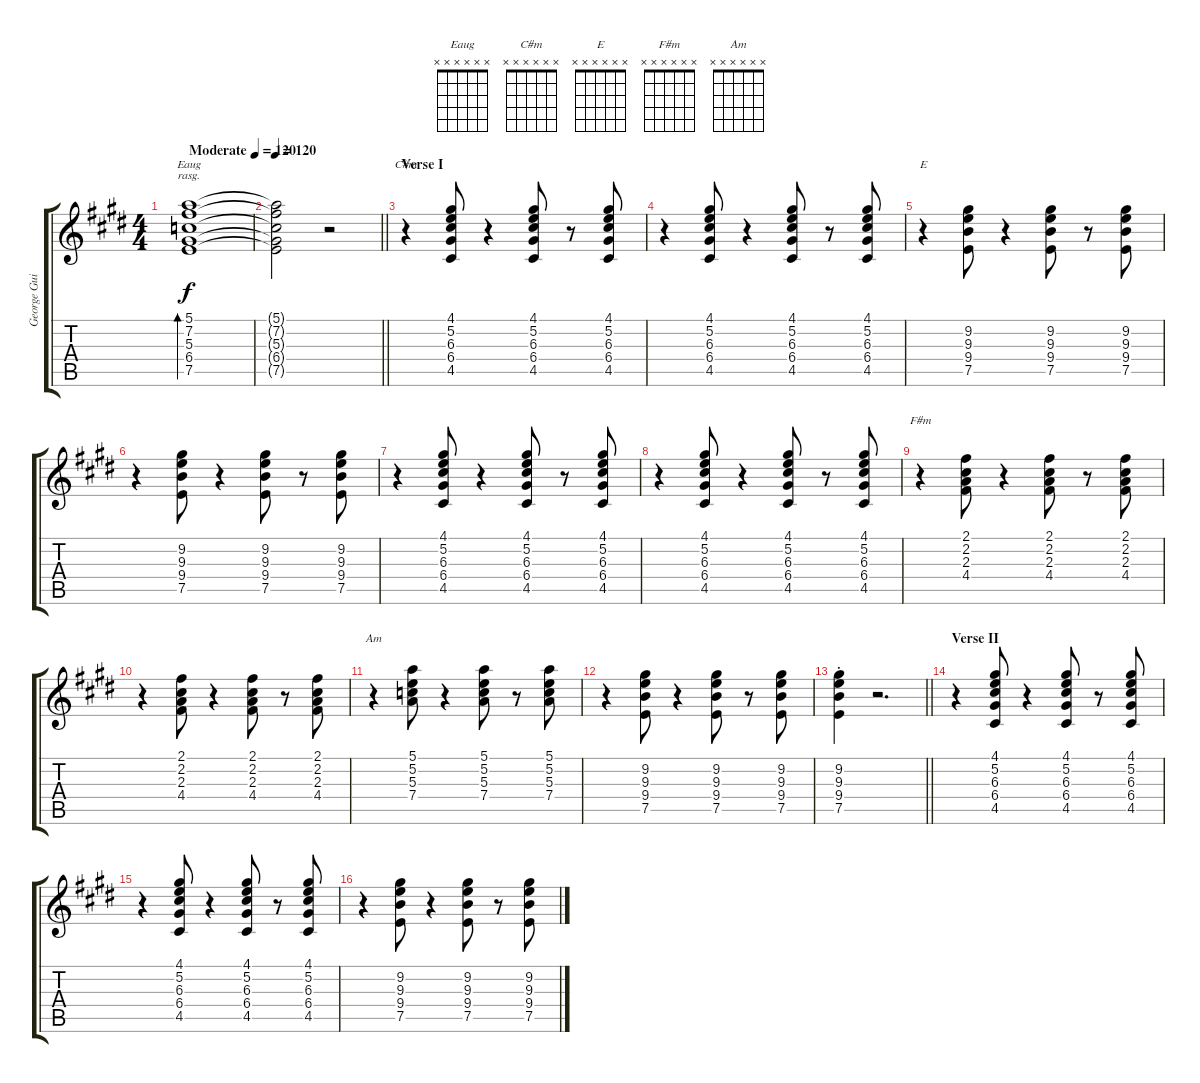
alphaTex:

\track ("George Guitar" "George Gui") {instrument electricguitarclean}
\staff {score tabs}
\tuning (E4 B3 G3 D3 A2 E2) {hide}
\chord ("Eaug" x x x x x x)
\chord ("C#m" x x x x x x)
\chord ("E" x x x x x x)
\chord ("F#m" x x x x x x)
\chord ("Am" x x x x x x)
\ts (4 4)
\tempo (120 "Moderate")
\clef g2
\ks e
(5.1 7.2 5.3 6.4 7.5).1{bd 240 ch "Eaug" rasg ii dy f instrument electricguitarclean} |
\tempo 120
\barLineRight lightlight
(5.1{t} 7.2{t} 5.3{t} 6.4{t} 7.5{t}).2 r.2 |
\section ("" "Verse I")
r.4{ch "C#m"} (4.1 5.2 6.3 6.4 4.5).8 r.4 (4.1 5.2 6.3 6.4 4.5).8 r.8 (4.1 5.2 6.3 6.4 4.5).8 |
r.4 (4.1 5.2 6.3 6.4 4.5).8 r.4 (4.1 5.2 6.3 6.4 4.5).8 r.8 (4.1 5.2 6.3 6.4 4.5).8 |
r.4{ch "E"} (9.2 9.3 9.4 7.5).8 r.4 (9.2 9.3 9.4 7.5).8 r.8 (9.2 9.3 9.4 7.5).8 |
r.4 (9.2 9.3 9.4 7.5).8 r.4 (9.2 9.3 9.4 7.5).8 r.8 (9.2 9.3 9.4 7.5).8 |
r.4 (4.1 5.2 6.3 6.4 4.5).8 r.4 (4.1 5.2 6.3 6.4 4.5).8 r.8 (4.1 5.2 6.3 6.4 4.5).8 |
r.4 (4.1 5.2 6.3 6.4 4.5).8 r.4 (4.1 5.2 6.3 6.4 4.5).8 r.8 (4.1 5.2 6.3 6.4 4.5).8 |
r.4{ch "F#m"} (2.1 2.2 2.3 4.4).8 r.4 (2.1 2.2 2.3 4.4).8 r.8 (2.1 2.2 2.3 4.4).8 |
r.4 (2.1 2.2 2.3 4.4).8 r.4 (2.1 2.2 2.3 4.4).8 r.8 (2.1 2.2 2.3 4.4).8 |
r.4{ch "Am"} (5.1 5.2 5.3 7.4).8 r.4 (5.1 5.2 5.3 7.4).8 r.8 (5.1 5.2 5.3 7.4).8 |
r.4 (9.2 9.3 9.4 7.5).8 r.4 (9.2 9.3 9.4 7.5).8 r.8 (9.2 9.3 9.4 7.5).8 |
\barLineRight lightlight
(9.2{st} 9.3{st} 9.4{st} 7.5{st}).4 r.2{d} |
\section ("" "Verse II")
r.4 (4.1 5.2 6.3 6.4 4.5).8 r.4 (4.1 5.2 6.3 6.4 4.5).8 r.8 (4.1 5.2 6.3 6.4 4.5).8 |
r.4 (4.1 5.2 6.3 6.4 4.5).8 r.4 (4.1 5.2 6.3 6.4 4.5).8 r.8 (4.1 5.2 6.3 6.4 4.5).8 |
r.4 (9.2 9.3 9.4 7.5).8 r.4 (9.2 9.3 9.4 7.5).8 r.8 (9.2 9.3 9.4 7.5).8
